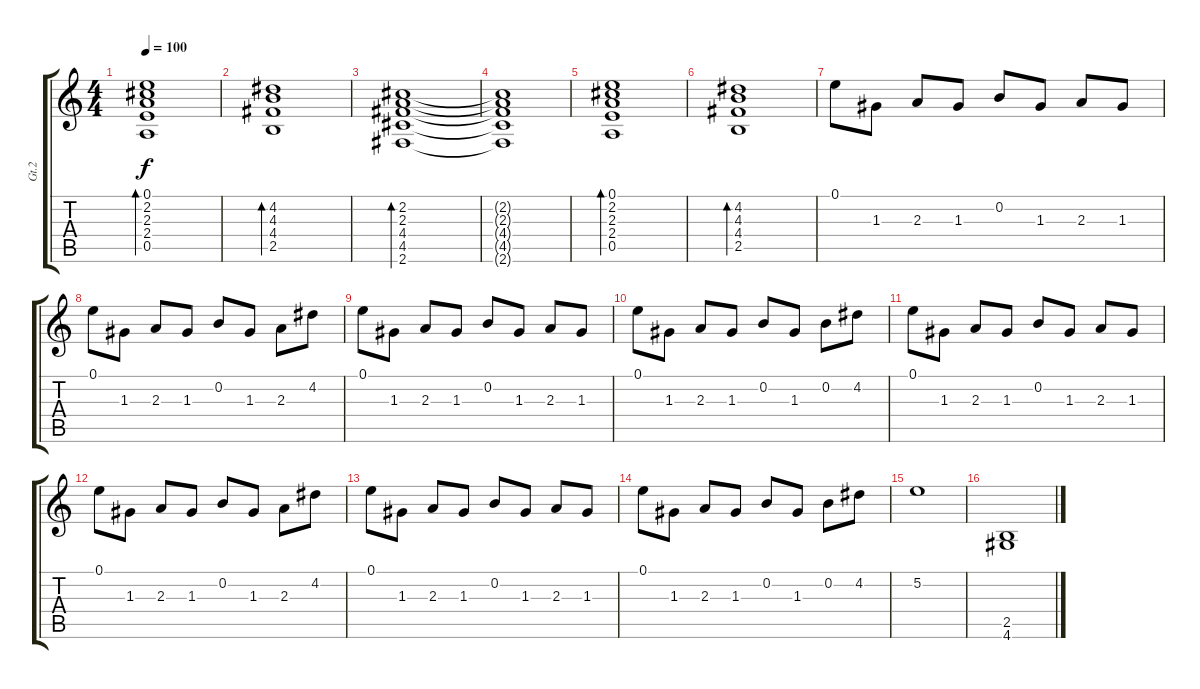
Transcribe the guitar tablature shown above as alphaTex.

\track ("Gt.2" "Gt.2") {instrument distortionguitar}
\staff {score tabs}
\tuning (E4 B3 G3 D3 A2 E2) {hide}
\ts (4 4)
\tempo 100
\clef g2
\ks c
(0.1 2.2 2.3 2.4 0.5).1{bd 120 dy f volume 12 instrument acousticguitarsteel} |
(4.2 4.3 4.4 2.5).1{bd 120} |
(2.2 2.3 4.4 4.5 2.6).1{bd 120} |
(2.2{t} 2.3{t} 4.4{t} 4.5{t} 2.6{t}).1 |
(0.1 2.2 2.3 2.4 0.5).1{bd 120} |
(4.2 4.3 4.4 2.5).1{bd 120} |
0.1.8{volume 9 instrument distortionguitar} 1.3.8 2.3.8 1.3.8 0.2.8 1.3.8 2.3.8 1.3.8 |
0.1.8 1.3.8 2.3.8 1.3.8 0.2.8 1.3.8 2.3.8 4.2.8 |
0.1.8 1.3.8 2.3.8 1.3.8 0.2.8 1.3.8 2.3.8 1.3.8 |
0.1.8 1.3.8 2.3.8 1.3.8 0.2.8 1.3.8 0.2.8 4.2.8 |
0.1.8 1.3.8 2.3.8 1.3.8 0.2.8 1.3.8 2.3.8 1.3.8 |
0.1.8 1.3.8 2.3.8 1.3.8 0.2.8 1.3.8 2.3.8 4.2.8 |
0.1.8 1.3.8 2.3.8 1.3.8 0.2.8 1.3.8 2.3.8 1.3.8 |
0.1.8 1.3.8 2.3.8 1.3.8 0.2.8 1.3.8 0.2.8 4.2.8 |
5.2.1 |
(2.5 4.6).1
